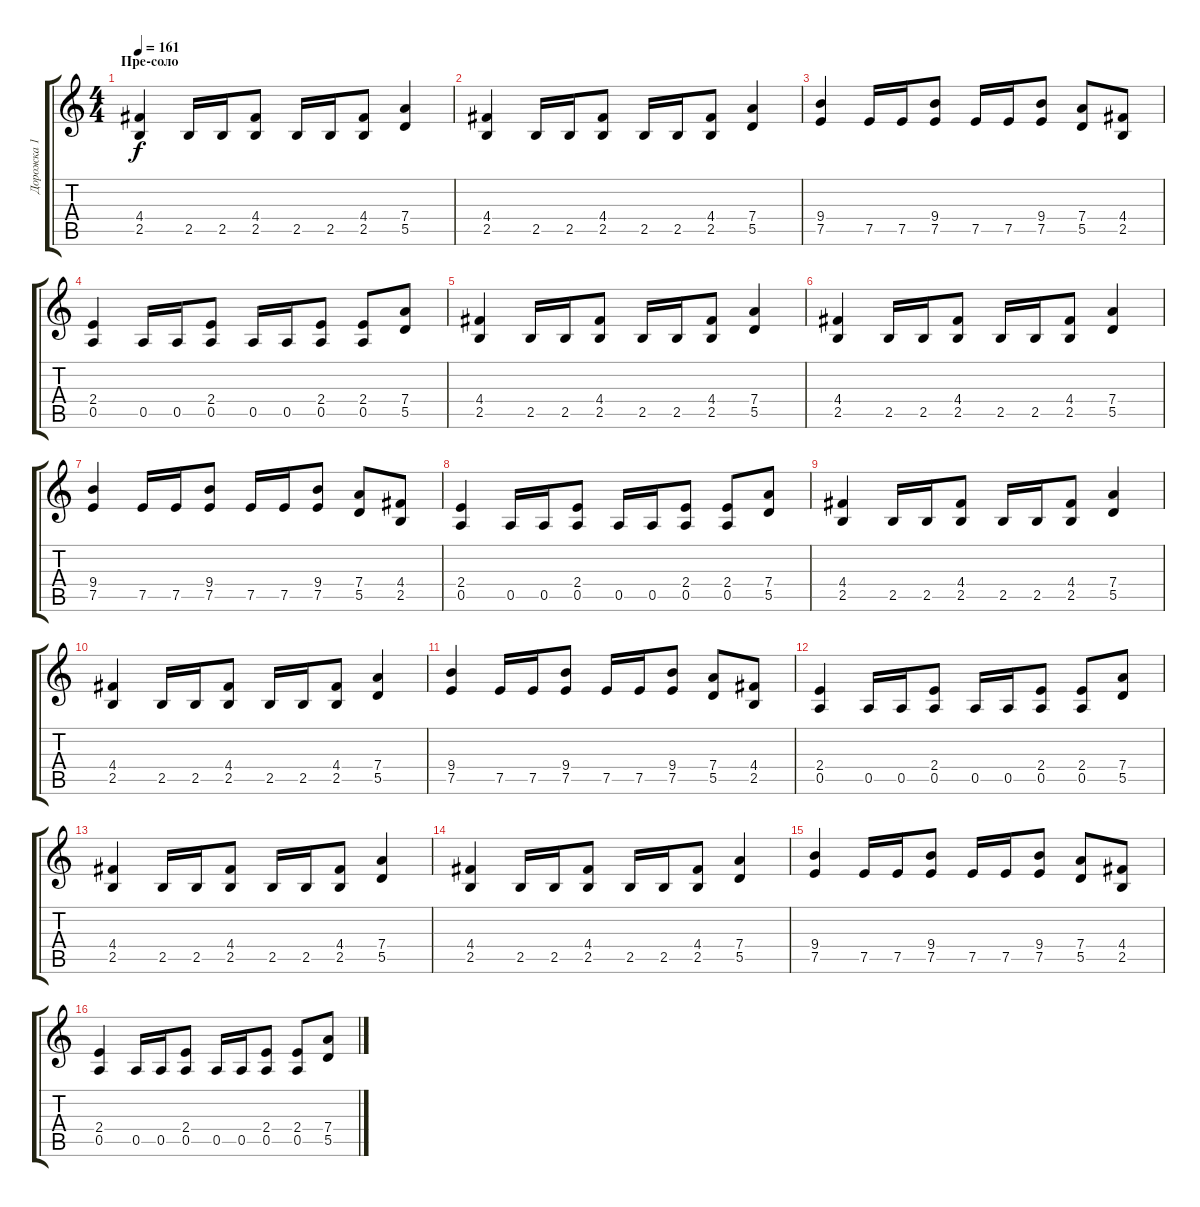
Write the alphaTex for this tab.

\track ("Дорожка 1" "Дорожка 1") {instrument overdrivenguitar}
\staff {score tabs}
\tuning (E4 B3 G3 D3 A2 E2) {hide}
\ts (4 4)
\section ("" "Пре-соло")
\tempo 161
\clef g2
\ks c
(4.4 2.5).4{dy f} 2.5.16 2.5.16 (4.4 2.5).8 2.5.16 2.5.16 (4.4 2.5).8 (7.4 5.5).4 |
(4.4 2.5).4 2.5.16 2.5.16 (4.4 2.5).8 2.5.16 2.5.16 (4.4 2.5).8 (7.4 5.5).4 |
(9.4 7.5).4 7.5.16 7.5.16 (9.4 7.5).8 7.5.16 7.5.16 (9.4 7.5).8 (7.4 5.5).8 (4.4 2.5).8 |
(2.4 0.5).4 0.5.16 0.5.16 (2.4 0.5).8 0.5.16 0.5.16 (2.4 0.5).8 (2.4 0.5).8 (7.4 5.5).8 |
(4.4 2.5).4 2.5.16 2.5.16 (4.4 2.5).8 2.5.16 2.5.16 (4.4 2.5).8 (7.4 5.5).4 |
(4.4 2.5).4 2.5.16 2.5.16 (4.4 2.5).8 2.5.16 2.5.16 (4.4 2.5).8 (7.4 5.5).4 |
(9.4 7.5).4 7.5.16 7.5.16 (9.4 7.5).8 7.5.16 7.5.16 (9.4 7.5).8 (7.4 5.5).8 (4.4 2.5).8 |
(2.4 0.5).4 0.5.16 0.5.16 (2.4 0.5).8 0.5.16 0.5.16 (2.4 0.5).8 (2.4 0.5).8 (7.4 5.5).8 |
(4.4 2.5).4 2.5.16 2.5.16 (4.4 2.5).8 2.5.16 2.5.16 (4.4 2.5).8 (7.4 5.5).4 |
(4.4 2.5).4 2.5.16 2.5.16 (4.4 2.5).8 2.5.16 2.5.16 (4.4 2.5).8 (7.4 5.5).4 |
(9.4 7.5).4 7.5.16 7.5.16 (9.4 7.5).8 7.5.16 7.5.16 (9.4 7.5).8 (7.4 5.5).8 (4.4 2.5).8 |
(2.4 0.5).4 0.5.16 0.5.16 (2.4 0.5).8 0.5.16 0.5.16 (2.4 0.5).8 (2.4 0.5).8 (7.4 5.5).8 |
(4.4 2.5).4 2.5.16 2.5.16 (4.4 2.5).8 2.5.16 2.5.16 (4.4 2.5).8 (7.4 5.5).4 |
(4.4 2.5).4 2.5.16 2.5.16 (4.4 2.5).8 2.5.16 2.5.16 (4.4 2.5).8 (7.4 5.5).4 |
(9.4 7.5).4 7.5.16 7.5.16 (9.4 7.5).8 7.5.16 7.5.16 (9.4 7.5).8 (7.4 5.5).8 (4.4 2.5).8 |
(2.4 0.5).4 0.5.16 0.5.16 (2.4 0.5).8 0.5.16 0.5.16 (2.4 0.5).8 (2.4 0.5).8 (7.4 5.5).8
